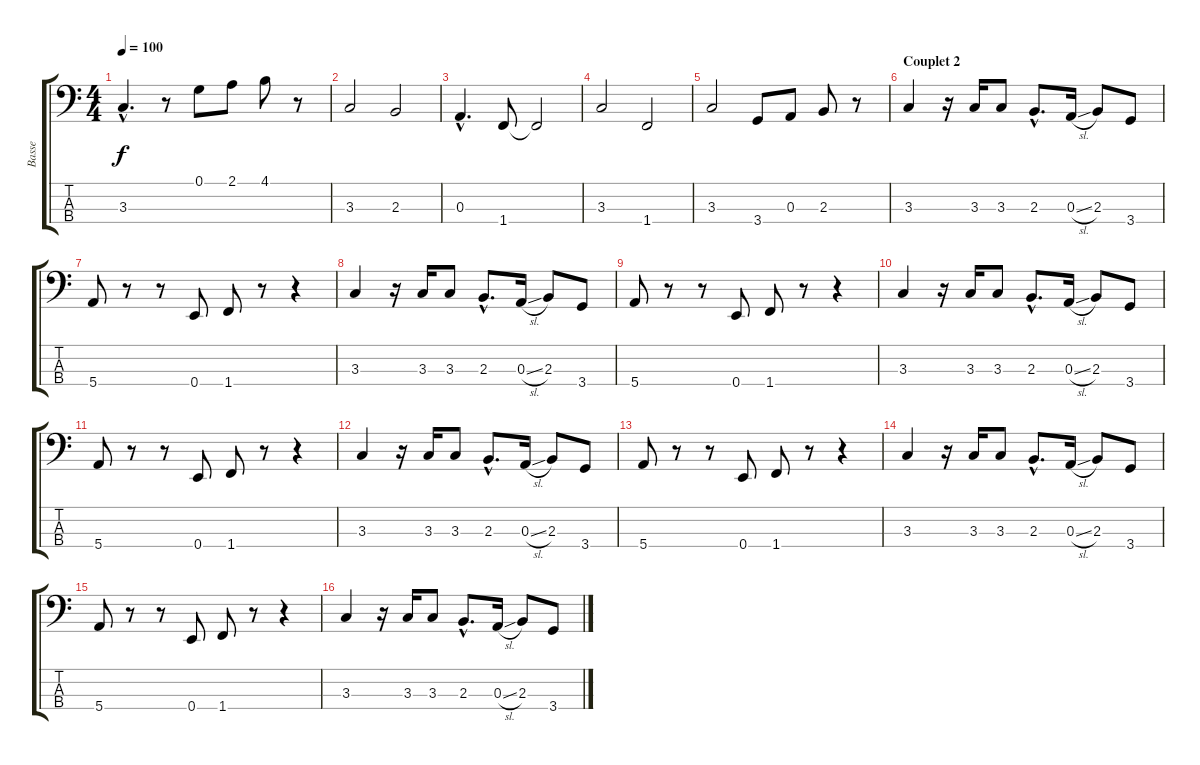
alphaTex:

\track ("Basse" "Basse") {instrument electricbassfinger}
\staff {score tabs}
\tuning (G2 D2 A1 E1) {hide}
\ts (4 4)
\tempo 100
\clef f4
\ks c
3.3{hac}.4{d dy f} r.8 0.1.8 2.1.8 4.1.8 r.8 |
3.3.2 2.3.2 |
0.3{hac}.4{d} 1.4.8 1.4{t}.2 |
3.3.2 1.4.2 |
3.3.2 3.4.8 0.3.8 2.3.8 r.8 |
\section ("" "Couplet 2")
3.3.4 r.16 3.3.16 3.3.8 2.3{hac}.8{d} 0.3{sl}.16 2.3.8 3.4.8 |
5.4.8 r.8 r.8 0.4.8 1.4.8 r.8 r.4 |
3.3.4 r.16 3.3.16 3.3.8 2.3{hac}.8{d} 0.3{sl}.16 2.3.8 3.4.8 |
5.4.8 r.8 r.8 0.4.8 1.4.8 r.8 r.4 |
3.3.4 r.16 3.3.16 3.3.8 2.3{hac}.8{d} 0.3{sl}.16 2.3.8 3.4.8 |
5.4.8 r.8 r.8 0.4.8 1.4.8 r.8 r.4 |
3.3.4 r.16 3.3.16 3.3.8 2.3{hac}.8{d} 0.3{sl}.16 2.3.8 3.4.8 |
5.4.8 r.8 r.8 0.4.8 1.4.8 r.8 r.4 |
3.3.4 r.16 3.3.16 3.3.8 2.3{hac}.8{d} 0.3{sl}.16 2.3.8 3.4.8 |
5.4.8 r.8 r.8 0.4.8 1.4.8 r.8 r.4 |
3.3.4 r.16 3.3.16 3.3.8 2.3{hac}.8{d} 0.3{sl}.16 2.3.8 3.4.8
